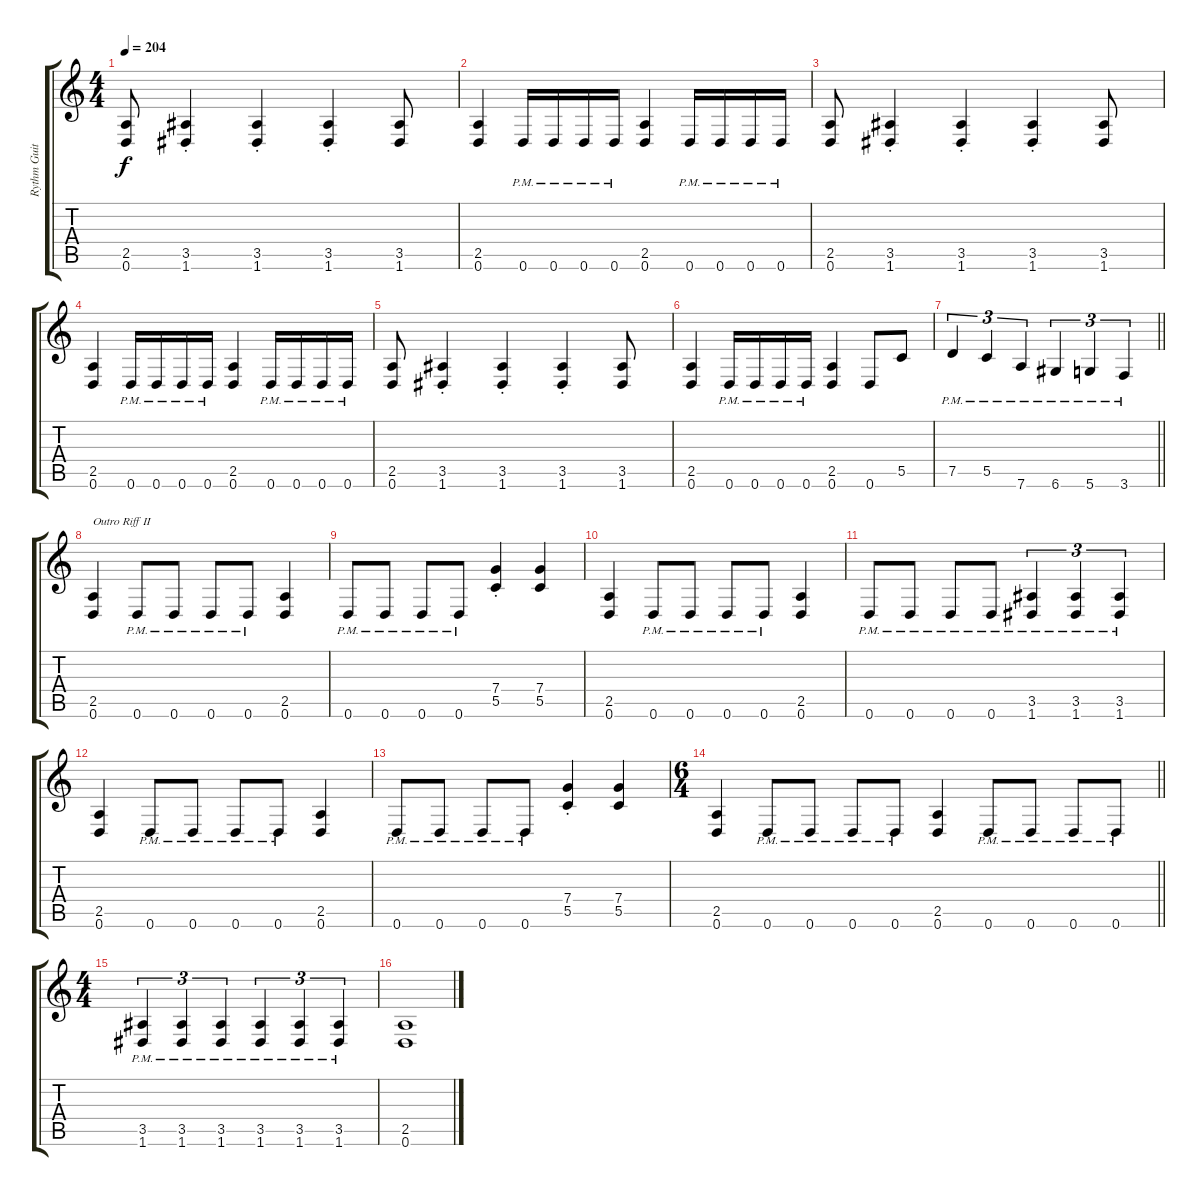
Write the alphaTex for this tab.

\track ("Rythm Guitar II" "Rythm Guit") {instrument overdrivenguitar}
\staff {score tabs}
\tuning (D4 A3 F3 C3 G2 D2) {hide}
\ts (4 4)
\tempo 204
\clef g2
\ks c
(2.5 0.6).8{dy f} (3.5{st} 1.6{st}).4 (3.5{st} 1.6{st}).4 (3.5{st} 1.6{st}).4 (3.5 1.6).8 |
(2.5 0.6).4 0.6{pm}.16 0.6{pm}.16 0.6{pm}.16 0.6{pm}.16 (2.5 0.6).4 0.6{pm}.16 0.6{pm}.16 0.6{pm}.16 0.6{pm}.16 |
(2.5 0.6).8 (3.5{st} 1.6{st}).4 (3.5{st} 1.6{st}).4 (3.5{st} 1.6{st}).4 (3.5 1.6).8 |
(2.5 0.6).4 0.6{pm}.16 0.6{pm}.16 0.6{pm}.16 0.6{pm}.16 (2.5 0.6).4 0.6{pm}.16 0.6{pm}.16 0.6{pm}.16 0.6{pm}.16 |
(2.5 0.6).8 (3.5{st} 1.6{st}).4 (3.5{st} 1.6{st}).4 (3.5{st} 1.6{st}).4 (3.5 1.6).8 |
(2.5 0.6).4 0.6{pm}.16 0.6{pm}.16 0.6{pm}.16 0.6{pm}.16 (2.5 0.6).4 0.6.8 5.5.8 |
\barLineRight lightlight
7.5{pm}.4{tu (3 2)} 5.5{pm}.4{tu (3 2)} 7.6{pm}.4{tu (3 2)} 6.6{pm}.4{tu (3 2)} 5.6{pm}.4{tu (3 2)} 3.6{pm}.4{tu (3 2)} |
(2.5 0.6).4{txt "Outro Riff II"} 0.6{pm}.8 0.6{pm}.8 0.6{pm}.8 0.6{pm}.8 (2.5 0.6).4 |
0.6{pm}.8 0.6{pm}.8 0.6{pm}.8 0.6{pm}.8 (7.4{st} 5.5{st}).4 (7.4 5.5).4 |
(2.5 0.6).4 0.6{pm}.8 0.6{pm}.8 0.6{pm}.8 0.6{pm}.8 (2.5 0.6).4 |
0.6{pm}.8 0.6{pm}.8 0.6{pm}.8 0.6{pm}.8 (3.5{pm} 1.6{pm}).4{tu (3 2)} (3.5{pm} 1.6{pm}).4{tu (3 2)} (3.5{pm} 1.6{pm}).4{tu (3 2)} |
(2.5 0.6).4 0.6{pm}.8 0.6{pm}.8 0.6{pm}.8 0.6{pm}.8 (2.5 0.6).4 |
0.6{pm}.8 0.6{pm}.8 0.6{pm}.8 0.6{pm}.8 (7.4{st} 5.5{st}).4 (7.4 5.5).4 |
\ts (6 4)
\barLineRight lightlight
(2.5 0.6).4 0.6{pm}.8 0.6{pm}.8 0.6{pm}.8 0.6{pm}.8 (2.5 0.6).4 0.6{pm}.8 0.6{pm}.8 0.6{pm}.8 0.6{pm}.8 |
\ts (4 4)
(3.5{pm} 1.6{pm}).4{tu (3 2)} (3.5{pm} 1.6{pm}).4{tu (3 2)} (3.5{pm} 1.6{pm}).4{tu (3 2)} (3.5{pm} 1.6{pm}).4{tu (3 2)} (3.5{pm} 1.6{pm}).4{tu (3 2)} (3.5{pm} 1.6{pm}).4{tu (3 2)} |
(2.5 0.6).1
